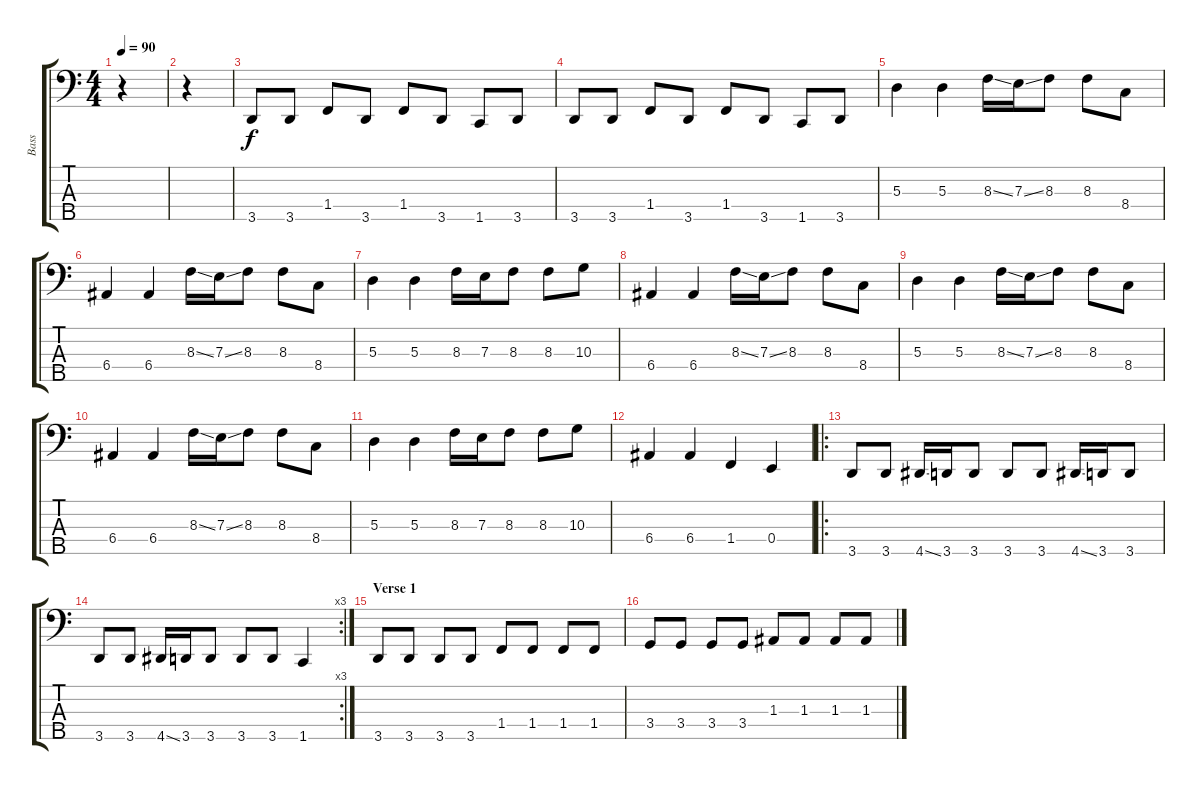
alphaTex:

\track ("Bass" "Bass") {instrument electricbassfinger}
\staff {score tabs}
\tuning (G2 D2 A1 E1 B0) {hide}
\ts (4 4)
\tempo 90
\clef f4
\ks c
r.4{dy f instrument electricbassfinger} |
r.4 |
3.5.8 3.5.8 1.4.8 3.5.8 1.4.8 3.5.8 1.5.8 3.5.8 |
3.5.8 3.5.8 1.4.8 3.5.8 1.4.8 3.5.8 1.5.8 3.5.8 |
5.3.4 5.3.4 8.3{ss}.16 7.3{ss}.16 8.3.8 8.3.8 8.4.8 |
6.4.4 6.4.4 8.3{ss}.16 7.3{ss}.16 8.3.8 8.3.8 8.4.8 |
5.3.4 5.3.4 8.3.16 7.3.16 8.3.8 8.3.8 10.3.8 |
6.4.4 6.4.4 8.3{ss}.16 7.3{ss}.16 8.3.8 8.3.8 8.4.8 |
5.3.4 5.3.4 8.3{ss}.16 7.3{ss}.16 8.3.8 8.3.8 8.4.8 |
6.4.4 6.4.4 8.3{ss}.16 7.3{ss}.16 8.3.8 8.3.8 8.4.8 |
5.3.4 5.3.4 8.3.16 7.3.16 8.3.8 8.3.8 10.3.8 |
6.4.4 6.4.4 1.4.4 0.4.4 |
\ro
3.5.8 3.5.8 4.5{ss}.16 3.5.16 3.5.8 3.5.8 3.5.8 4.5{ss}.16 3.5.16 3.5.8 |
\rc 3
3.5.8 3.5.8 4.5{ss}.16 3.5.16 3.5.8 3.5.8 3.5.8 1.5.4 |
\section ("" "Verse 1")
3.5.8 3.5.8 3.5.8 3.5.8 1.4.8 1.4.8 1.4.8 1.4.8 |
3.4.8 3.4.8 3.4.8 3.4.8 1.3.8 1.3.8 1.3.8 1.3.8
